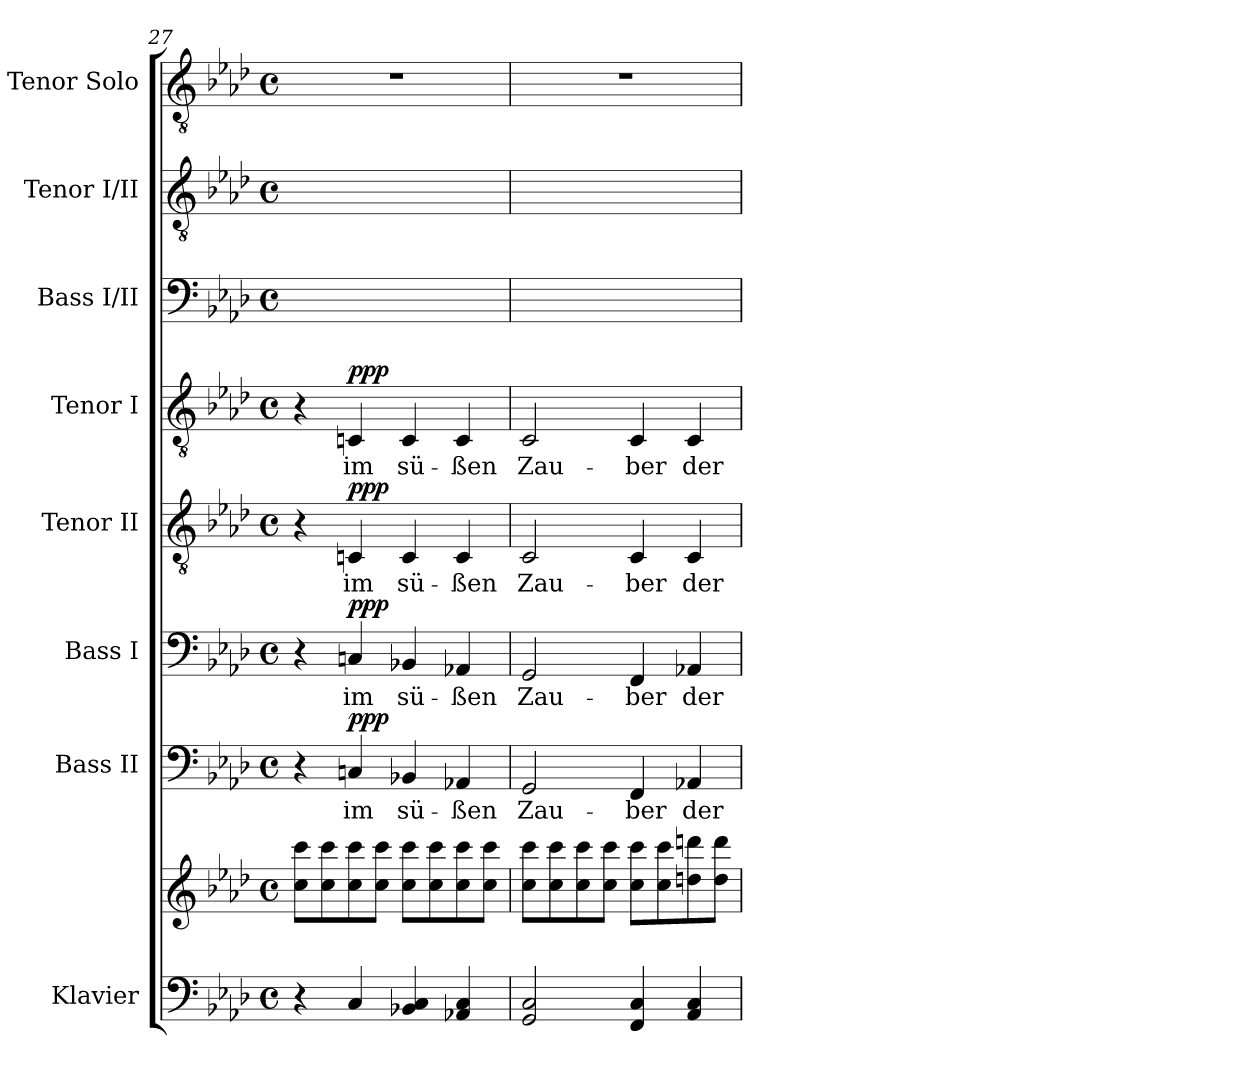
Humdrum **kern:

**kern	**kern	**kern	**text	**dynam	**kern	**text	**dynam	**kern	**text	**dynam	**kern	**text	**dynam	**kern	**text	**kern	**text	**kern
*part8	*part8	*part7	*part7	*part7	*part6	*part6	*part6	*part5	*part5	*part5	*part4	*part4	*part4	*part3	*part3	*part2	*part2	*part1
*staff9	*staff8	*staff7	*staff7	*staff7	*staff6	*staff6	*staff6	*staff5	*staff5	*staff5	*staff4	*staff4	*staff4	*staff3	*staff3	*staff2	*staff2	*staff1
*I"Klavier	*	*I"Bass II	*	*	*I"Bass I	*	*	*I"Tenor II	*	*	*I"Tenor I	*	*	*I"Bass I/II	*	*I"Tenor I/II	*	*I"Tenor Solo
*I'Klav.	*	*I'B.	*	*	*I'B.	*	*	*I'T.	*	*	*I'T.	*	*	*I'B.	*	*I'T.	*	*I'T. Solo
*clefF4	*clefG2	*clefF4	*	*	*clefF4	*	*	*clefGv2	*	*	*clefGv2	*	*	*clefF4	*	*clefGv2	*	*clefGv2
*	*	*	*	*	*	*	*	*ITrd7c12	*	*	*ITrd7c12	*	*	*	*	*ITrd7c12	*	*ITrd7c12
*k[b-e-a-d-]	*k[b-e-a-d-]	*k[b-e-a-d-]	*	*	*k[b-e-a-d-]	*	*	*k[b-e-a-d-]	*	*	*k[b-e-a-d-]	*	*	*k[b-e-a-d-]	*	*k[b-e-a-d-]	*	*k[b-e-a-d-]
*A-:	*A-:	*A-:	*	*	*A-:	*	*	*A-:	*	*	*A-:	*	*	*A-:	*	*A-:	*	*A-:
*M4/4	*M4/4	*M4/4	*	*	*M4/4	*	*	*M4/4	*	*	*M4/4	*	*	*M4/4	*	*M4/4	*	*M4/4
*met(c)	*met(c)	*met(c)	*	*	*met(c)	*	*	*met(c)	*	*	*met(c)	*	*	*met(c)	*	*met(c)	*	*met(c)
=27	=27	=27	=27	=27	=27	=27	=27	=27	=27	=27	=27	=27	=27	=27	=27	=27	=27	=27
*	*	*	*	*	*	*	*	*	*	*	*	*	*	*^	*	*^	*	*
4r	8cci\ 8ccciL	4r	.	.	4r	.	.	4r	.	.	4r	.	.	4ryy	4ryy	.	4ryy	4ryy	.	1r
.	8cci\ 8ccci	.	.	.	.	.	.	.	.	.	.	.	.	.	.	.	.	.	.	.
!	!	!	!LO:LY:b:color=#000000	!	!	!	!	!	!	!	!	!	!	!	!	!	!	!	!	!
!	!	!	!	!	!	!LO:LY:b:color=#000000	!	!	!	!	!	!	!	!	!	!	!	!	!	!
!	!	!	!	!	!	!	!	!	!LO:LY:b:color=#000000	!	!	!	!	!	!	!	!	!	!	!
!	!	!	!	!	!	!	!	!	!	!	!	!LO:LY:b:color=#000000	!	!	!	!	!	!	!	!
!	!	!	!	!	!	!	!	!	!	!	!	!	!	!	!	!LO:LY:b:color=#000000	!	!	!	!
!	!	!	!	!	!	!	!	!	!	!	!	!	!	!	!	!	!	!	!LO:LY:b:color=#000000	!
4Ci/	8cci\ 8ccci	4Cni/	im	ppp	4Cni/	im	ppp	4CCni/	im	ppp	4CCni/	im	ppp	4Ci/yy	4Ci\yy	im	4CCi/yy	4CCi\yy	im	.
.	8cci\ 8ccciJ	.	.	.	.	.	.	.	.	.	.	.	.	.	.	.	.	.	.	.
!	!	!	!LO:LY:b:color=#000000	!	!	!	!	!	!	!	!	!	!	!	!	!	!	!	!	!
!	!	!	!	!	!	!LO:LY:b:color=#000000	!	!	!	!	!	!	!	!	!	!	!	!	!	!
!	!	!	!	!	!	!	!	!	!LO:LY:b:color=#000000	!	!	!	!	!	!	!	!	!	!	!
!	!	!	!	!	!	!	!	!	!	!	!	!LO:LY:b:color=#000000	!	!	!	!	!	!	!	!
!	!	!	!	!	!	!	!	!	!	!	!	!	!	!	!	!LO:LY:b:color=#000000	!	!	!	!
!	!	!	!	!	!	!	!	!	!	!	!	!	!	!	!	!	!	!	!LO:LY:b:color=#000000	!
4BB-Xi/ 4Ci	8cci\ 8ccciL	4BB-Xi/	sü-	.	4BB-Xi/	sü-	.	4CCi/	sü-	.	4CCi/	sü-	.	4BB-i/yy	4BB-i\yy	sü-	4CCi/yy	4CCi\yy	sü-	.
.	8cci\ 8ccci	.	.	.	.	.	.	.	.	.	.	.	.	.	.	.	.	.	.	.
!	!	!	!LO:LY:b:color=#000000	!	!	!	!	!	!	!	!	!	!	!	!	!	!	!	!	!
!	!	!	!	!	!	!LO:LY:b:color=#000000	!	!	!	!	!	!	!	!	!	!	!	!	!	!
!	!	!	!	!	!	!	!	!	!LO:LY:b:color=#000000	!	!	!	!	!	!	!	!	!	!	!
!	!	!	!	!	!	!	!	!	!	!	!	!LO:LY:b:color=#000000	!	!	!	!	!	!	!	!
!	!	!	!	!	!	!	!	!	!	!	!	!	!	!	!	!LO:LY:b:color=#000000	!	!	!	!
!	!	!	!	!	!	!	!	!	!	!	!	!	!	!	!	!	!	!	!LO:LY:b:color=#000000	!
4AA-Xi/ 4Ci	8cci\ 8ccci	4AA-Xi/	-ßen	.	4AA-Xi/	-ßen	.	4CCi/	-ßen	.	4CCi/	-ßen	.	4AA-i/yy	4AA-i\yy	-ßen	4CCi/yy	4CCi\yy	-ßen	.
.	8cci\ 8ccciJ	.	.	.	.	.	.	.	.	.	.	.	.	.	.	.	.	.	.	.
!!LO:PB:g=z
=28	=28	=28	=28	=28	=28	=28	=28	=28	=28	=28	=28	=28	=28	=28	=28	=28	=28	=28	=28	=28
!	!	!	!LO:LY:b:color=#000000	!	!	!	!	!	!	!	!	!	!	!	!	!	!	!	!	!
!	!	!	!	!	!	!LO:LY:b:color=#000000	!	!	!	!	!	!	!	!	!	!	!	!	!	!
!	!	!	!	!	!	!	!	!	!LO:LY:b:color=#000000	!	!	!	!	!	!	!	!	!	!	!
!	!	!	!	!	!	!	!	!	!	!	!	!LO:LY:b:color=#000000	!	!	!	!	!	!	!	!
!	!	!	!	!	!	!	!	!	!	!	!	!	!	!	!	!LO:LY:b:color=#000000	!	!	!	!
!	!	!	!	!	!	!	!	!	!	!	!	!	!	!	!	!	!	!	!LO:LY:b:color=#000000	!
2GGi/ 2Ci	8cci\ 8ccciL	2GGi/	Zau-	.	2GGi/	Zau-	.	2CCi/	Zau-	.	2CCi/	Zau-	.	2GGi/yy	2GGi\yy	Zau-	2CCi/yy	2CCi\yy	Zau-	1r
.	8cci\ 8ccci	.	.	.	.	.	.	.	.	.	.	.	.	.	.	.	.	.	.	.
.	8cci\ 8ccci	.	.	.	.	.	.	.	.	.	.	.	.	.	.	.	.	.	.	.
.	8cci\ 8ccciJ	.	.	.	.	.	.	.	.	.	.	.	.	.	.	.	.	.	.	.
!	!	!	!LO:LY:b:color=#000000	!	!	!	!	!	!	!	!	!	!	!	!	!	!	!	!	!
!	!	!	!	!	!	!LO:LY:b:color=#000000	!	!	!	!	!	!	!	!	!	!	!	!	!	!
!	!	!	!	!	!	!	!	!	!LO:LY:b:color=#000000	!	!	!	!	!	!	!	!	!	!	!
!	!	!	!	!	!	!	!	!	!	!	!	!LO:LY:b:color=#000000	!	!	!	!	!	!	!	!
!	!	!	!	!	!	!	!	!	!	!	!	!	!	!	!	!LO:LY:b:color=#000000	!	!	!	!
!	!	!	!	!	!	!	!	!	!	!	!	!	!	!	!	!	!	!	!LO:LY:b:color=#000000	!
4FFi/ 4Ci	8cci\ 8ccciL	4FFi/	-ber	.	4FFi/	-ber	.	4CCi/	-ber	.	4CCi/	-ber	.	4FFi/yy	4FFi\yy	-ber	4CCi/yy	4CCi\yy	-ber	.
.	8cci\ 8ccci	.	.	.	.	.	.	.	.	.	.	.	.	.	.	.	.	.	.	.
!	!	!	!LO:LY:b:color=#000000	!	!	!	!	!	!	!	!	!	!	!	!	!	!	!	!	!
!	!	!	!	!	!	!LO:LY:b:color=#000000	!	!	!	!	!	!	!	!	!	!	!	!	!	!
!	!	!	!	!	!	!	!	!	!LO:LY:b:color=#000000	!	!	!	!	!	!	!	!	!	!	!
!	!	!	!	!	!	!	!	!	!	!	!	!LO:LY:b:color=#000000	!	!	!	!	!	!	!	!
!	!	!	!	!	!	!	!	!	!	!	!	!	!	!	!	!LO:LY:b:color=#000000	!	!	!	!
!	!	!	!	!	!	!	!	!	!	!	!	!	!	!	!	!	!	!	!LO:LY:b:color=#000000	!
4AA-i/ 4Ci	8ddni\ 8dddni	4AA-Xi/	der	.	4AA-Xi/	der	.	4CCi/	der	.	4CCi/	der	.	4AA-i/yy	4AA-i\yy	der	4CCi/yy	4CCi\yy	der	.
.	8ddi\ 8dddiJ	.	.	.	.	.	.	.	.	.	.	.	.	.	.	.	.	.	.	.
*	*	*	*	*	*	*	*	*	*	*	*	*	*	*v	*v	*	*	*	*	*
*	*	*	*	*	*	*	*	*	*	*	*	*	*	*	*	*v	*v	*	*
=	=	=	=	=	=	=	=	=	=	=	=	=	=	=	=	=	=	=
*-	*-	*-	*-	*-	*-	*-	*-	*-	*-	*-	*-	*-	*-	*-	*-	*-	*-	*-
